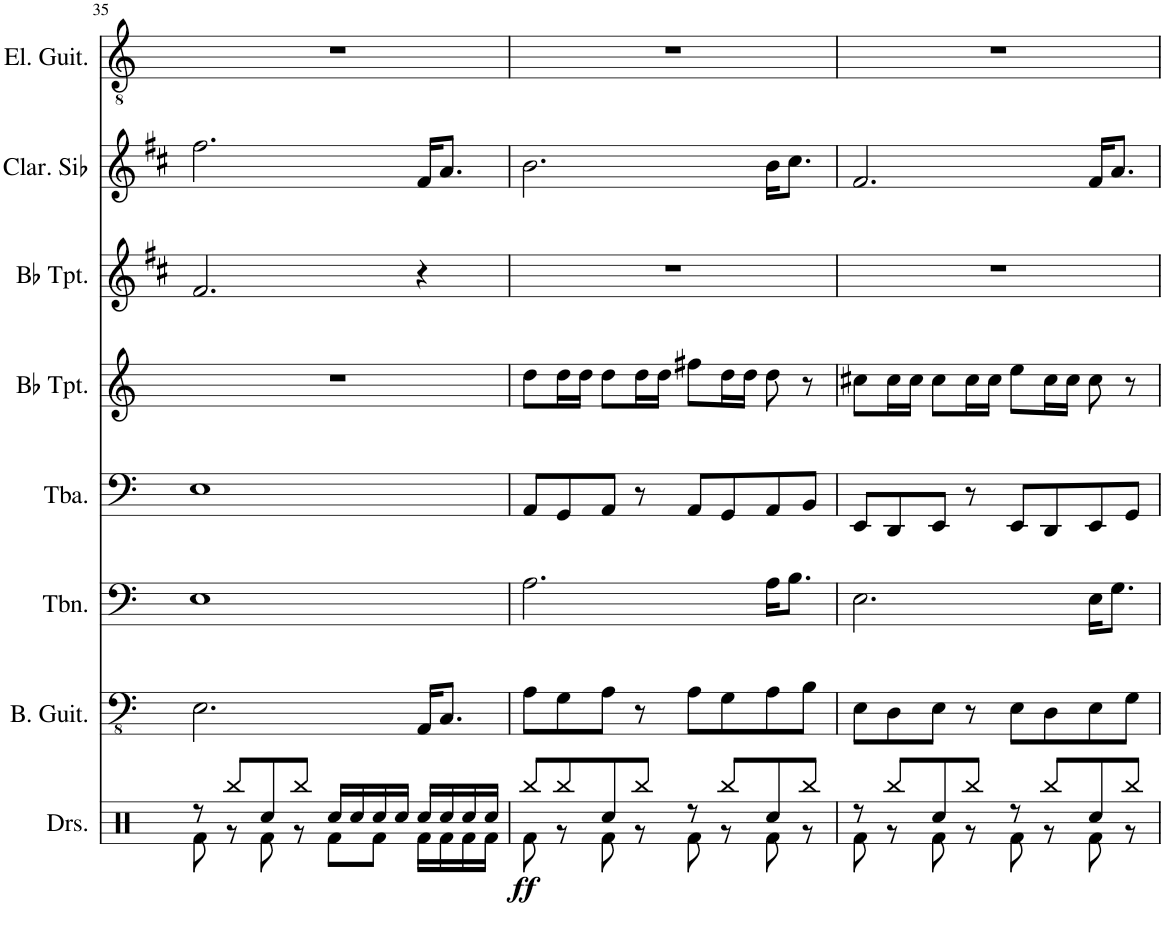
**kern	**dynam	**kern	**kern	**kern	**kern	**kern	**kern	**kern
*part8	*part8	*part7	*part6	*part5	*part4	*part3	*part2	*part1
*staff8	*staff8	*staff7	*staff6	*staff5	*staff4	*staff3	*staff2	*staff1
*I"Drumset	*	*I"Bass Guitar	*I"Trombone	*I"Tuba	*I"Bb Trumpet	*I"Bb Trumpet	*I"Clarinette en Sib	*I"Electric Guitar
*I'Drs.	*	*I'B. Guit.	*I'Tbn.	*I'Tba.	*I'Bb Tpt.	*I'Bb Tpt.	*I'Clar. Sib	*I'El. Guit.
!!LO:PB:g=z
*clefX	*	*clefFv4	*clefF4	*clefF4	*clefG2	*clefG2	*clefG2	*clefGv2
*	*	*	*	*	*Trd1c2	*Trd1c2	*Trd1c2	*
*k[]	*	*k[]	*k[]	*k[]	*k[]	*k[f#c#]	*k[f#c#]	*k[]
*M4/4	*	*M4/4	*M4/4	*M4/4	*M4/4	*M4/4	*M4/4	*M4/4
=35	=35	=35	=35	=35	=35	=35	=35	=35
*^	*	*	*	*	*	*	*	*
8r	8Rf\	.	2.EE\	1E	1E	1r	2.f#/	2.ff#\	1r
8Rbb/L	8r	.	.	.	.	.	.	.	.
8Rcc/	8Rf\	.	.	.	.	.	.	.	.
8Rbb/J	8r	.	.	.	.	.	.	.	.
16Rcc/LL	8Rf\L	.	.	.	.	.	.	.	.
16Rcc/	.	.	.	.	.	.	.	.	.
16Rcc/	8Rf\J	.	.	.	.	.	.	.	.
16Rcc/JJ	.	.	.	.	.	.	.	.	.
16Rcc/LL	16Rf\LL	.	16AAA/KL	.	.	.	4r	16f#/KL	.
16Rcc/	16Rf\	.	8.CC/J	.	.	.	.	8.a/J	.
16Rcc/	16Rf\	.	.	.	.	.	.	.	.
16Rcc/JJ	16Rf\JJ	.	.	.	.	.	.	.	.
=36	=36	=36	=36	=36	=36	=36	=36	=36	=36
!	!	!LO:DY:b	!	!	!	!	!	!	!
8Rbb/L	8Rf\	ff	8AA\L	2.A\	8AA/L	8dd\L	1r	2.b\	1r
8Rbb/	8r	.	8GG\	.	8GG/	16dd\L	.	.	.
.	.	.	.	.	.	16dd\JJ	.	.	.
8Rcc/	8Rf\	.	8AA\J	.	8AA/J	8dd\L	.	.	.
8Rbb/J	8r	.	8r	.	8r	16dd\L	.	.	.
.	.	.	.	.	.	16dd\JJ	.	.	.
8r	8Rf\	.	8AA\L	.	8AA/L	8ff#X\L	.	.	.
8Rbb/L	8r	.	8GG\	.	8GG/	16dd\L	.	.	.
.	.	.	.	.	.	16dd\JJ	.	.	.
8Rcc/	8Rf\	.	8AA\	16A\KL	8AA/	8dd\	.	16b\KL	.
.	.	.	.	8.B\J	.	.	.	8.cc#\J	.
8Rbb/J	8r	.	8BB\J	.	8BB/J	8r	.	.	.
=37	=37	=37	=37	=37	=37	=37	=37	=37	=37
8r	8Rf\	.	8EE\L	2.E\	8EE/L	8cc#X\L	1r	2.f#/	1r
8Rbb/L	8r	.	8DD\	.	8DD/	16cc#\L	.	.	.
.	.	.	.	.	.	16cc#\JJ	.	.	.
8Rcc/	8Rf\	.	8EE\J	.	8EE/J	8cc#\L	.	.	.
8Rbb/J	8r	.	8r	.	8r	16cc#\L	.	.	.
.	.	.	.	.	.	16cc#\JJ	.	.	.
8r	8Rf\	.	8EE\L	.	8EE/L	8ee\L	.	.	.
8Rbb/L	8r	.	8DD\	.	8DD/	16cc#\L	.	.	.
.	.	.	.	.	.	16cc#\JJ	.	.	.
8Rcc/	8Rf\	.	8EE\	16E\KL	8EE/	8cc#\	.	16f#/KL	.
.	.	.	.	8.G\J	.	.	.	8.a/J	.
8Rbb/J	8r	.	8GG\J	.	8GG/J	8r	.	.	.
*v	*v	*	*	*	*	*	*	*	*
=	=	=	=	=	=	=	=	=
*-	*-	*-	*-	*-	*-	*-	*-	*-
